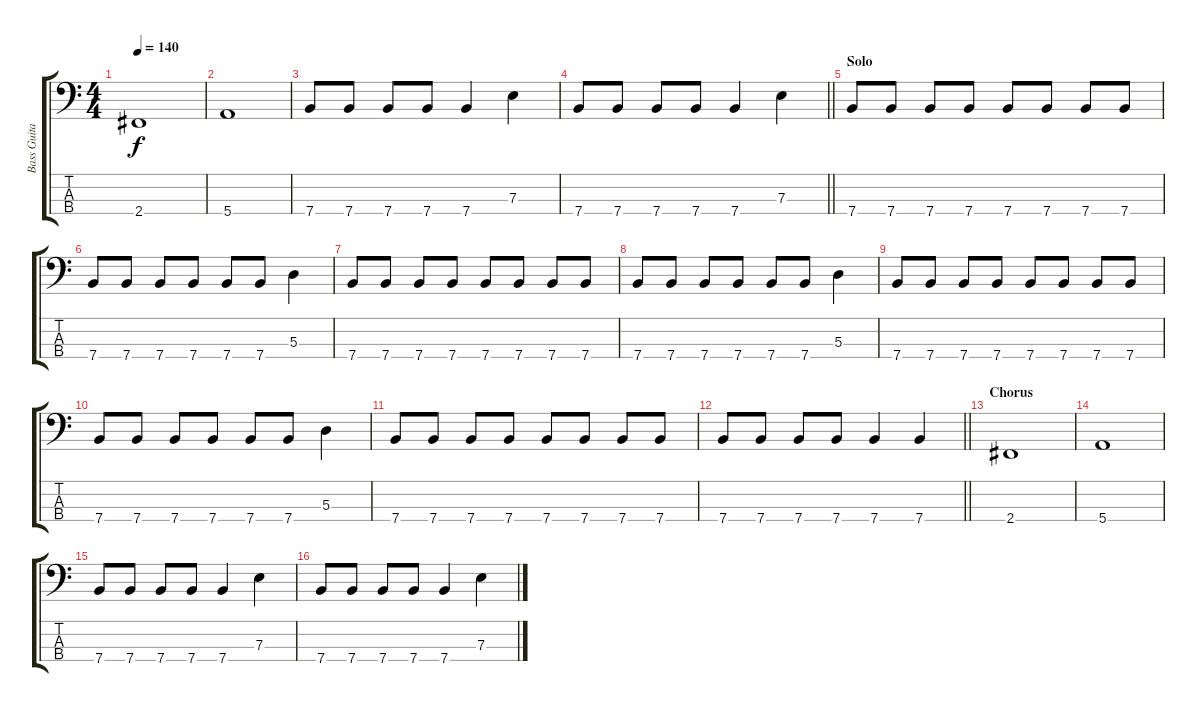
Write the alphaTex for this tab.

\track ("Bass Guitar" "Bass Guita") {instrument electricbassfinger}
\staff {score tabs}
\tuning (G2 D2 A1 E1) {hide}
\ts (4 4)
\tempo 140
\clef f4
\ks c
2.4.1{dy f} |
5.4.1 |
7.4.8 7.4.8 7.4.8 7.4.8 7.4.4 7.3.4 |
\barLineRight lightlight
7.4.8 7.4.8 7.4.8 7.4.8 7.4.4 7.3.4 |
\section ("" "Solo")
7.4.8 7.4.8 7.4.8 7.4.8 7.4.8 7.4.8 7.4.8 7.4.8 |
7.4.8 7.4.8 7.4.8 7.4.8 7.4.8 7.4.8 5.3.4 |
7.4.8 7.4.8 7.4.8 7.4.8 7.4.8 7.4.8 7.4.8 7.4.8 |
7.4.8 7.4.8 7.4.8 7.4.8 7.4.8 7.4.8 5.3.4 |
7.4.8 7.4.8 7.4.8 7.4.8 7.4.8 7.4.8 7.4.8 7.4.8 |
7.4.8 7.4.8 7.4.8 7.4.8 7.4.8 7.4.8 5.3.4 |
7.4.8 7.4.8 7.4.8 7.4.8 7.4.8 7.4.8 7.4.8 7.4.8 |
\barLineRight lightlight
7.4.8 7.4.8 7.4.8 7.4.8 7.4.4 7.4.4 |
\section ("" "Chorus")
2.4.1 |
5.4.1 |
7.4.8 7.4.8 7.4.8 7.4.8 7.4.4 7.3.4 |
7.4.8 7.4.8 7.4.8 7.4.8 7.4.4 7.3.4
